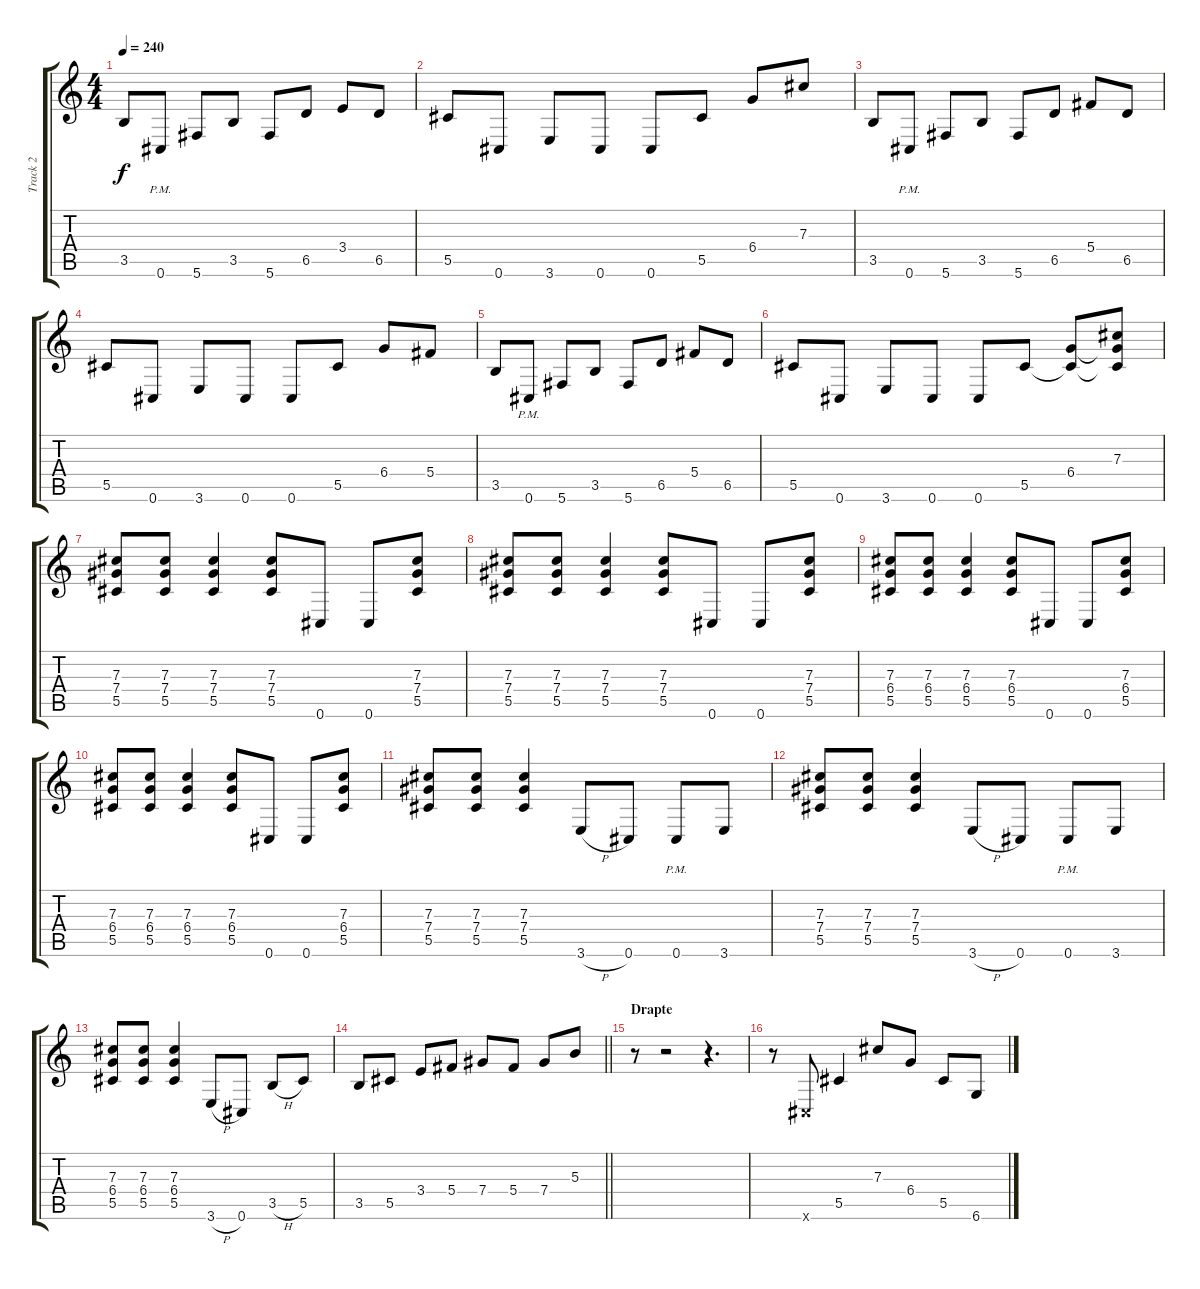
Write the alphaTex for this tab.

\track ("Track 2" "Track 2") {instrument distortionguitar}
\staff {score tabs}
\tuning (Eb4 Bb3 Gb3 Db3 Ab2 Db2) {hide}
\ts (4 4)
\tempo 240
\clef g2
\ks c
3.5.8{dy f} 0.6{pm}.8 5.6.8 3.5.8 5.6.8 6.5.8 3.4.8 6.5.8 |
5.5.8 0.6.8 3.6.8 0.6.8 0.6.8 5.5.8 6.4.8 7.3.8 |
3.5.8 0.6{pm}.8 5.6.8 3.5.8 5.6.8 6.5.8 5.4.8 6.5.8 |
5.5.8 0.6.8 3.6.8 0.6.8 0.6.8 5.5.8 6.4.8 5.4.8 |
3.5.8 0.6{pm}.8 5.6.8 3.5.8 5.6.8 6.5.8 5.4.8 6.5.8 |
5.5.8 0.6.8 3.6.8 0.6.8 0.6.8 5.5.8 (6.4 5.5{t}).8 (7.3 6.4{t} 5.5{t}).8 |
(7.3 7.4 5.5).8 (7.3 7.4 5.5).8 (7.3 7.4 5.5).4 (7.3 7.4 5.5).8 0.6.8 0.6.8 (7.3 7.4 5.5).8 |
(7.3 7.4 5.5).8 (7.3 7.4 5.5).8 (7.3 7.4 5.5).4 (7.3 7.4 5.5).8 0.6.8 0.6.8 (7.3 7.4 5.5).8 |
(7.3 6.4 5.5).8 (7.3 6.4 5.5).8 (7.3 6.4 5.5).4 (7.3 6.4 5.5).8 0.6.8 0.6.8 (7.3 6.4 5.5).8 |
(7.3 6.4 5.5).8 (7.3 6.4 5.5).8 (7.3 6.4 5.5).4 (7.3 6.4 5.5).8 0.6.8 0.6.8 (7.3 6.4 5.5).8 |
(7.3 7.4 5.5).8 (7.3 7.4 5.5).8 (7.3 7.4 5.5).4 3.6{h}.8 0.6.8 0.6{pm}.8 3.6.8 |
(7.3 7.4 5.5).8 (7.3 7.4 5.5).8 (7.3 7.4 5.5).4 3.6{h}.8 0.6.8 0.6{pm}.8 3.6.8 |
(7.3 6.4 5.5).8 (7.3 6.4 5.5).8 (7.3 6.4 5.5).4 3.6{h}.8 0.6.8 3.5{h}.8 5.5.8 |
\barLineRight lightlight
3.5.8 5.5.8 3.4.8 5.4.8 7.4.8 5.4.8 7.4.8 5.3.8 |
\section ("" "Drapte")
r.8 r.2 r.4{d} |
r.8 0.6{x}.8 5.5.4 7.3.8 6.4.8 5.5.8 6.6.8
